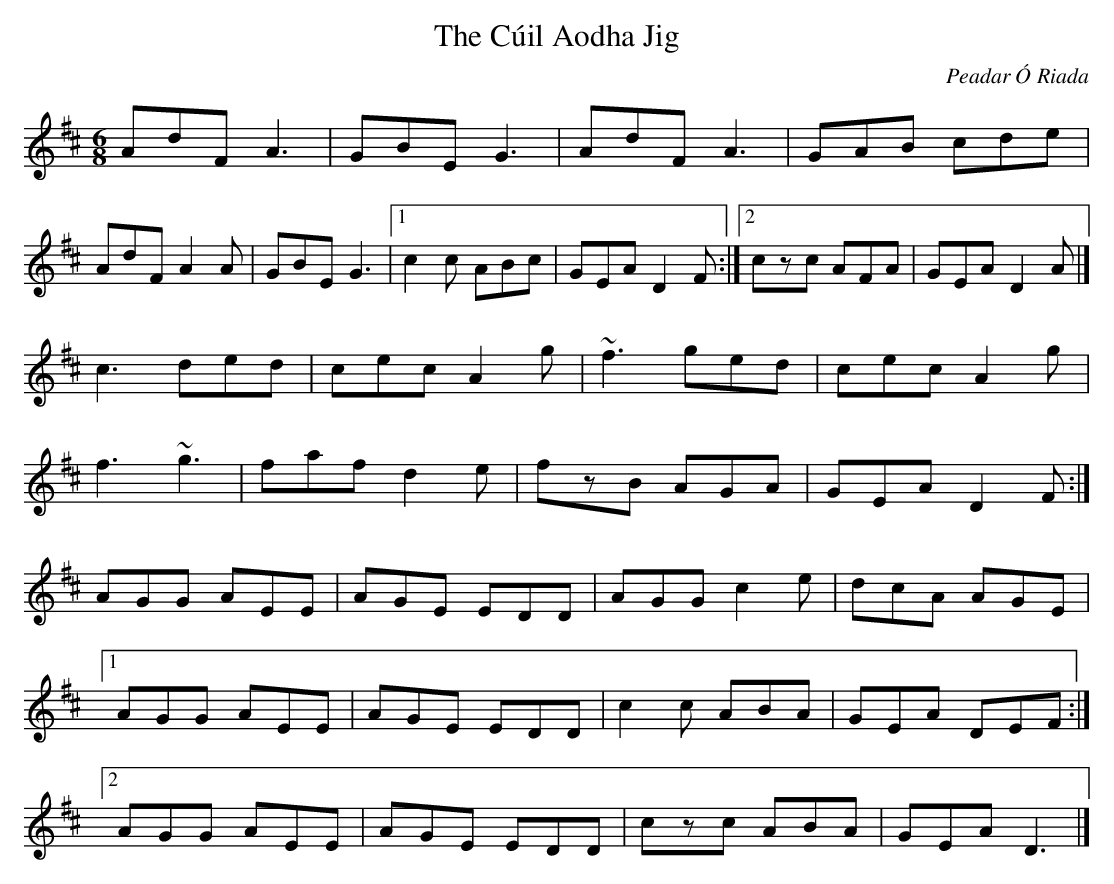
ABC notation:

X:1
T:The Cúil Aodha Jig
C:Peadar Ó Riada
M:6/8
L:1/8
K:D
AdF A3|GBE G3|AdF A3|GAB cde|
AdF A2A|GBE G3|[1 c2c ABc|GEA D2F:|][2 czc AFA|GEA D2A|]
c3 ded|cec A2g|~f3 ged|cec A2g|
f3 ~g3|faf d2e|fzB AGA|GEA D2F:|]
AGG AEE|AGE EDD|AGG c2e|dcA AGE|
[1 AGG AEE|AGE EDD|c2c ABA| GEA DEF:|]
[2 AGG AEE|AGE EDD|czc ABA|GEA D3|]
